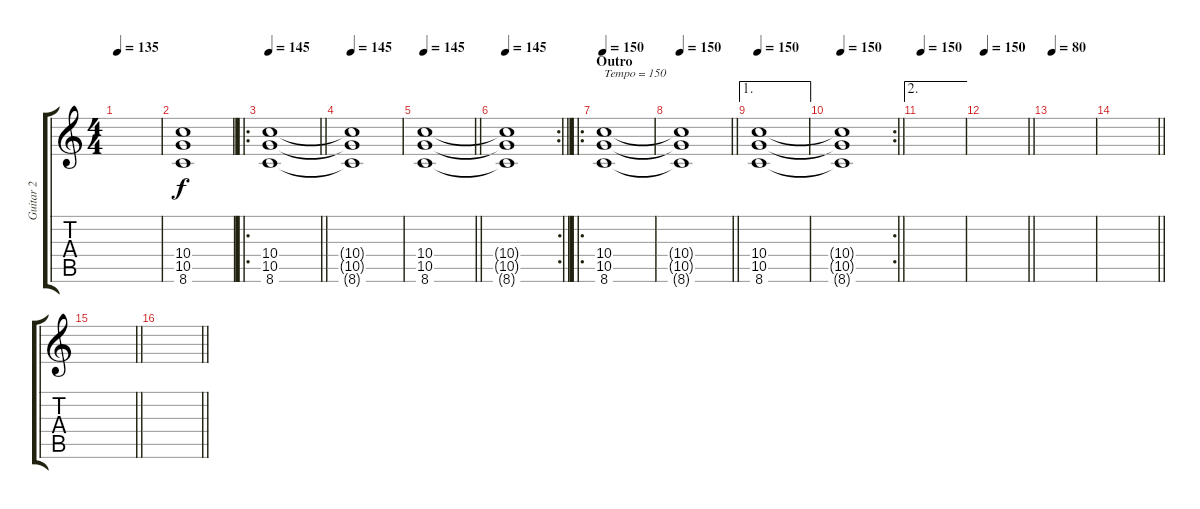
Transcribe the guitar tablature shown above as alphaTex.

\track ("Guitar 2" "Guitar 2") {instrument distortionguitar}
\staff {score tabs}
\tuning (E4 B3 G3 D3 A2 E2) {hide}
\ts (4 4)
\tempo 135
\clef g2
\ks c
|
(10.4 10.5 8.6).1 |
\ro
\tempo 145
\barLineRight lightlight
(10.4 10.5 8.6).1{volume 10} |
\tempo 145
(10.4{t} 10.5{t} 8.6{t}).1{volume 10} |
\tempo 145
\barLineRight lightlight
(10.4 10.5 8.6).1{volume 10} |
\rc 2
\tempo 145
\barLineRight lightlight
(10.4{t} 10.5{t} 8.6{t}).1{volume 10} |
\ro
\section ("" "Outro")
\tempo 150
(10.4 10.5 8.6).1{txt "Tempo = 150"} |
\tempo 150
\barLineRight lightlight
(10.4{t} 10.5{t} 8.6{t}).1 |
\ae 1
\tempo 150
(10.4 10.5 8.6).1 |
\rc 2
\tempo 150
\barLineRight lightlight
(10.4{t} 10.5{t} 8.6{t}).1 |
\ae 2
\tempo 150
|
\tempo 150
\barLineRight lightlight
|
\tempo 80
|
\barLineRight lightlight
|
\barLineRight lightlight
|
\barLineRight lightlight
